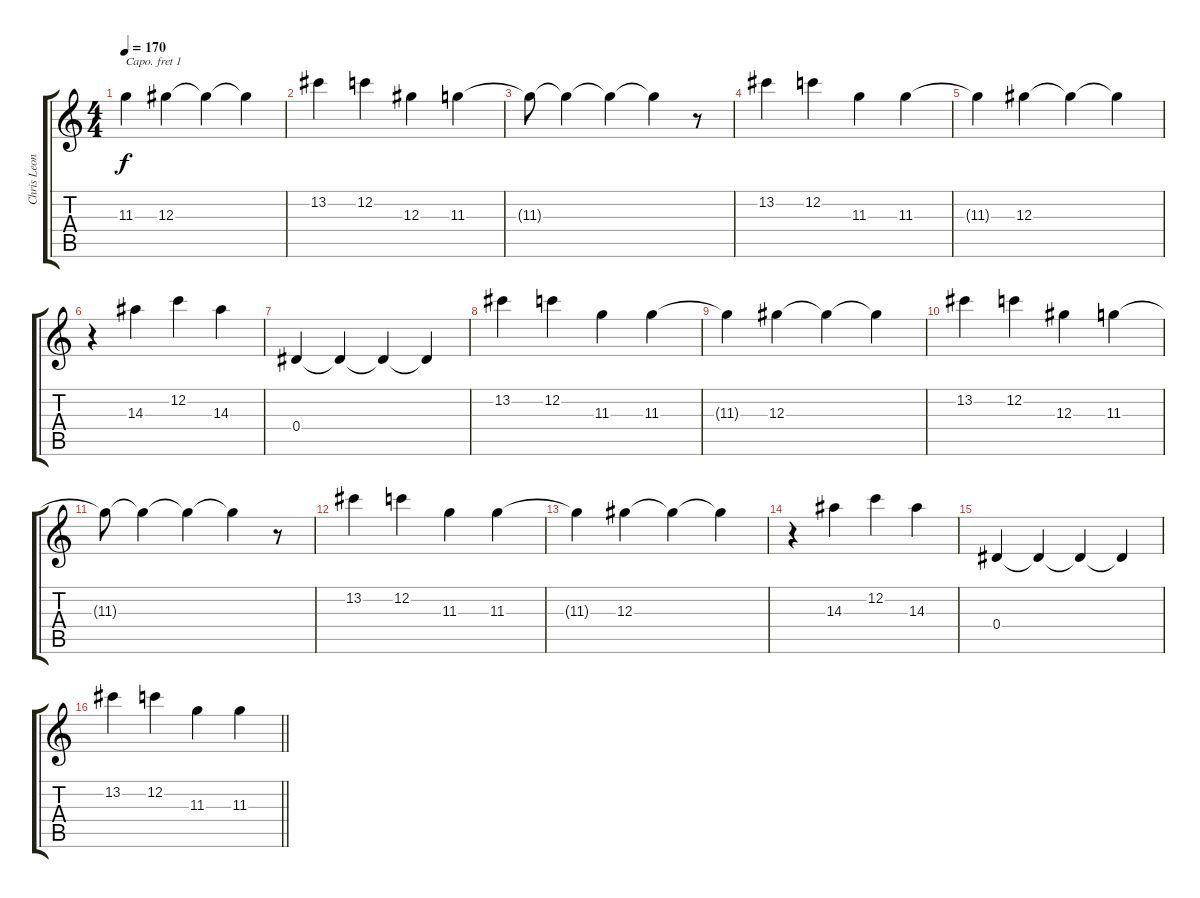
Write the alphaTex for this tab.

\track ("Chris Leonard (3rd Guitarist)" "Chris Leon") {instrument distortionguitar}
\staff {score tabs}
\capo 1
\tuning (E4 B3 G3 D3 A2 E2) {hide}
\ts (4 4)
\tempo 170
\clef g2
\ks c
11.3{t}.4{dy f} 12.3.4 12.3{t}.4 12.3{t}.4 |
13.2.4 12.2.4 12.3.4 11.3.4 |
11.3{t}.8 11.3{t}.4 11.3{t}.4 11.3{t}.4 r.8 |
13.2.4 12.2.4 11.3.4 11.3.4 |
11.3{t}.4 12.3.4 12.3{t}.4 12.3{t}.4 |
r.4 14.3.4 12.2.4 14.3.4 |
0.4.4 0.4{t}.4 0.4{t}.4 0.4{t}.4 |
13.2.4 12.2.4 11.3.4 11.3.4 |
11.3{t}.4 12.3.4 12.3{t}.4 12.3{t}.4 |
13.2.4 12.2.4 12.3.4 11.3.4 |
11.3{t}.8 11.3{t}.4 11.3{t}.4 11.3{t}.4 r.8 |
13.2.4 12.2.4 11.3.4 11.3.4 |
11.3{t}.4 12.3.4 12.3{t}.4 12.3{t}.4 |
r.4 14.3.4 12.2.4 14.3.4 |
0.4.4 0.4{t}.4 0.4{t}.4 0.4{t}.4 |
\barLineRight lightlight
13.2.4 12.2.4 11.3.4 11.3.4
